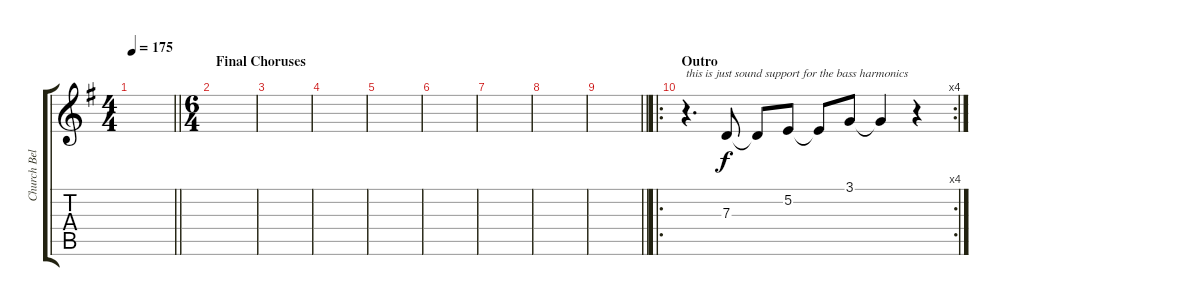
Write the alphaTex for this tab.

\track ("Church Bells" "Church Bel") {instrument celesta}
\staff {score tabs}
\tuning (E4 B3 G3 D3 A2 E2) {hide}
\ts (4 4)
\tempo 175
\clef g2
\barLineRight lightlight
\ks eminor
|
\ts (6 4)
\section ("" "Final Choruses")
|
|
|
|
|
|
|
\barLineRight lightlight
|
\ro
\rc 4
\section ("" "Outro")
r.4{d txt "this is just sound support for the bass harmonics"} 7.3.8 7.3{t}.8 5.2.8 5.2{t}.8 3.1.8 3.1{t}.4 r.4
